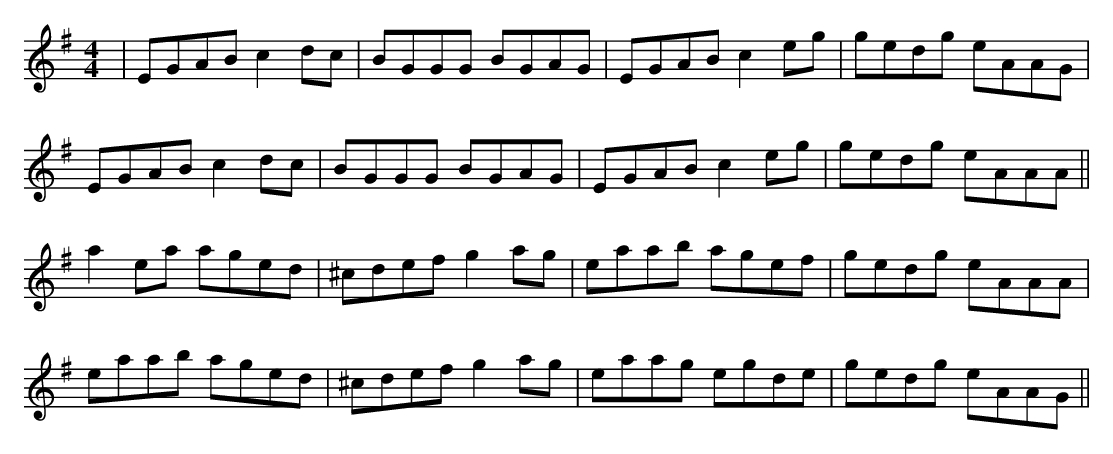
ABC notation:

X:1
M:4/4
K:Ador
|EGAB c2dc|BGGG BGAG|EGAB c2eg|gedg eAAG|
EGAB c2dc|BGGG BGAG|EGAB c2eg|gedg eAAA||
a2ea aged|^cdef g2ag|eaab agef|gedg eAAA|
eaab aged|^cdef g2ag|eaag egde|gedg eAAG||
